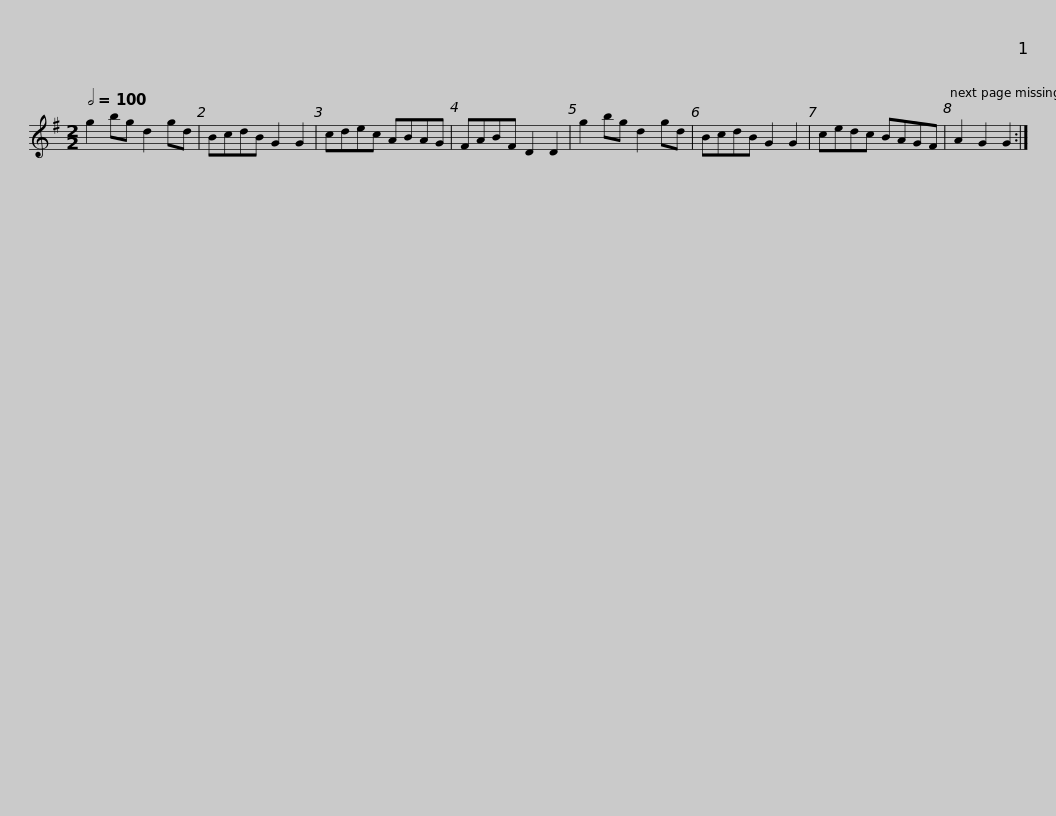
X:1
L:1/8
Q:1/2=100
M:2/2
I:linebreak $
K:G
V:1 treble
V:1
 g2 bg d2 gd | BcdB G2 G2 | cdec ABAG | FABF D2 D2 | g2 bg d2 gd | %5
 BcdB G2 G2 |$ cedc BAGF | A2 G2 G2 :| %8
